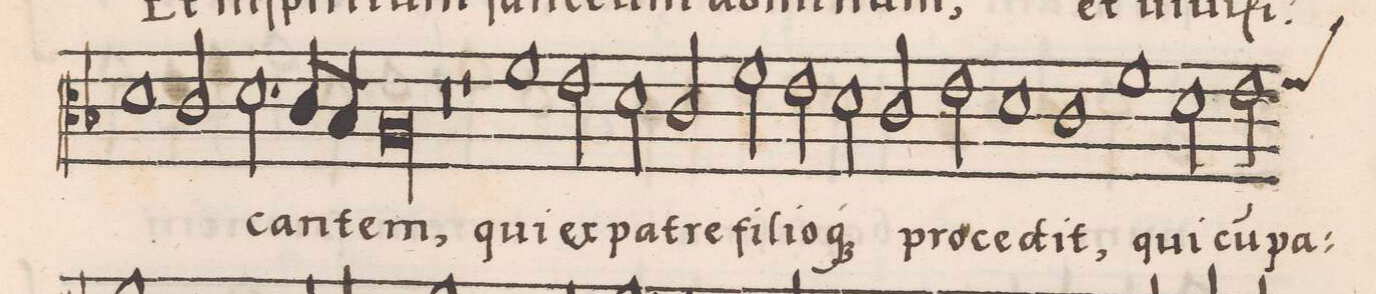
**kern	**text
*I"TENOR	*
*clefC3	*
*k[b-]	*
*met(c|)	*
*M2/1	*
1d	.
=182	=182
2c/	.
2.d\	-can-
8c/L	.
8B-/J	.
=183	=183
00A	-tem,
=184	=184
=185	=185
0r	.
=186	=186
1r	.
1f	qui
=187	=187
2e\	ex
2d\	pa-
2c/	-tre
2f\	fi-
=188	=188
2e\	  li-
2d\	-o-
2c/	-q(ue)
2e\	pro-
=189	=189
1d	-ce-
1c	-dit,
=190	=190
1f	qui
2d\	cu(m)
*custos:f	*
2e\	pa-
=191	=191
*-	*-
